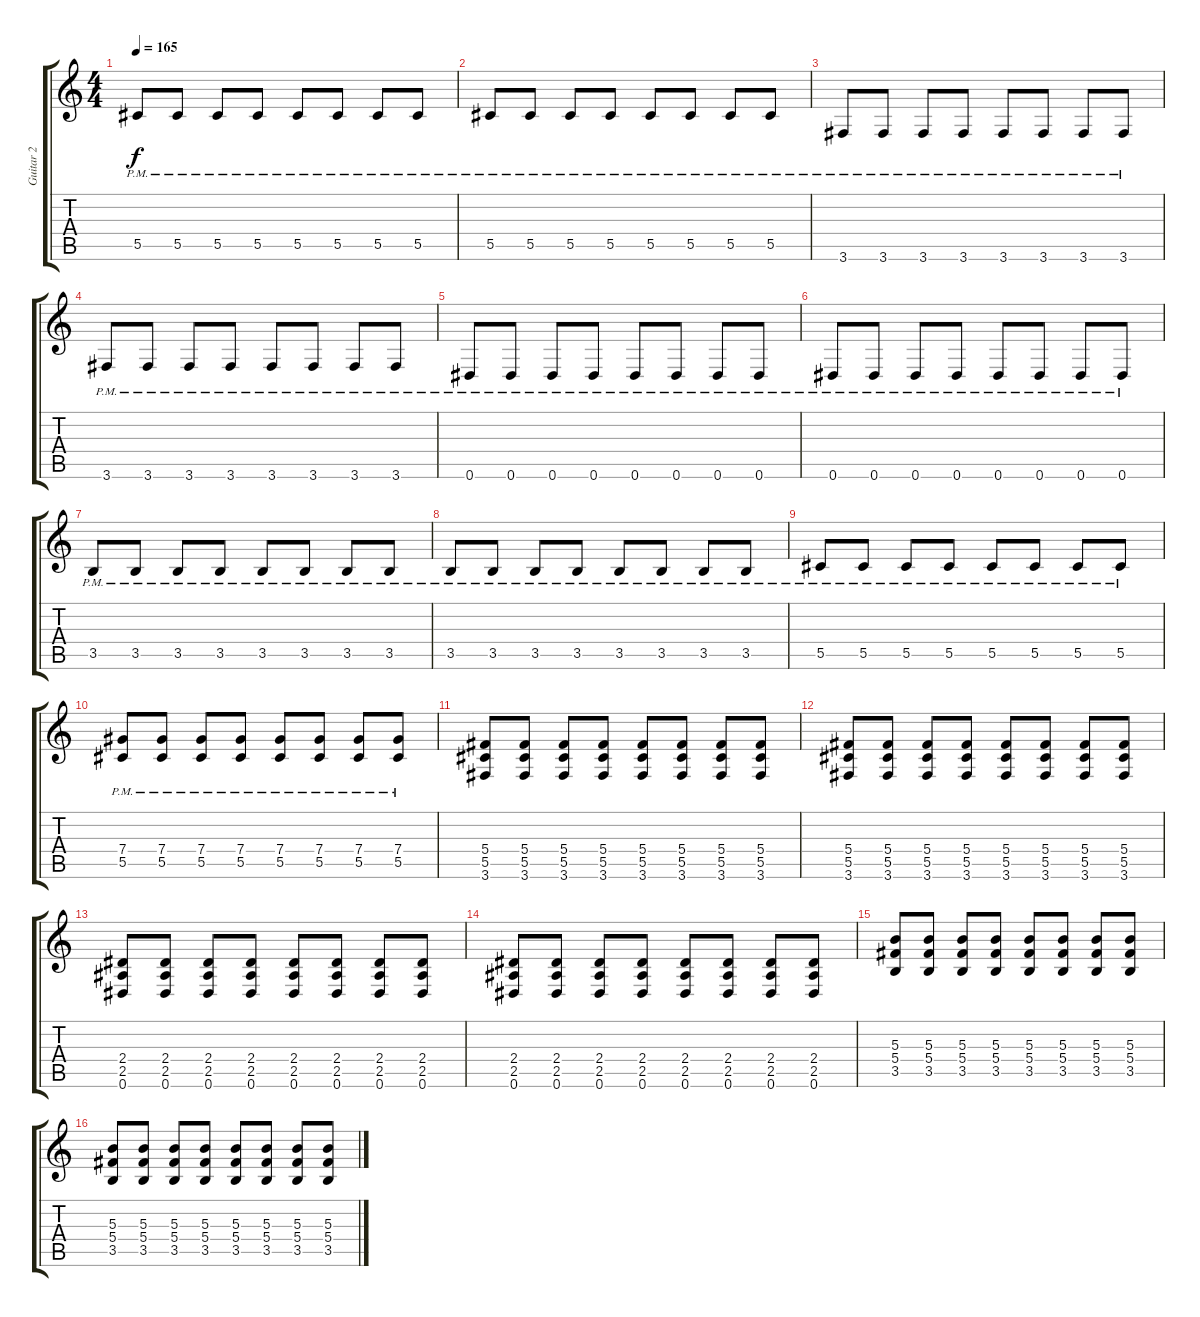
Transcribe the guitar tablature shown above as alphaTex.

\track ("Guitar 2" "Guitar 2") {instrument overdrivenguitar}
\staff {score tabs}
\tuning (Eb4 Bb3 Gb3 Db3 Ab2 Eb2) {hide}
\ts (4 4)
\tempo 165
\clef g2
\ks c
5.5{pm}.8{dy f} 5.5{pm}.8 5.5{pm}.8 5.5{pm}.8 5.5{pm}.8 5.5{pm}.8 5.5{pm}.8 5.5{pm}.8 |
5.5{pm}.8 5.5{pm}.8 5.5{pm}.8 5.5{pm}.8 5.5{pm}.8 5.5{pm}.8 5.5{pm}.8 5.5{pm}.8 |
3.6{pm}.8{volume 13} 3.6{pm}.8 3.6{pm}.8 3.6{pm}.8 3.6{pm}.8 3.6{pm}.8 3.6{pm}.8 3.6{pm}.8 |
3.6{pm}.8 3.6{pm}.8 3.6{pm}.8 3.6{pm}.8 3.6{pm}.8 3.6{pm}.8 3.6{pm}.8 3.6{pm}.8 |
0.6{pm}.8 0.6{pm}.8 0.6{pm}.8 0.6{pm}.8 0.6{pm}.8 0.6{pm}.8 0.6{pm}.8 0.6{pm}.8 |
0.6{pm}.8 0.6{pm}.8 0.6{pm}.8 0.6{pm}.8 0.6{pm}.8 0.6{pm}.8 0.6{pm}.8 0.6{pm}.8 |
3.5{pm}.8 3.5{pm}.8 3.5{pm}.8 3.5{pm}.8 3.5{pm}.8 3.5{pm}.8 3.5{pm}.8 3.5{pm}.8 |
3.5{pm}.8 3.5{pm}.8 3.5{pm}.8 3.5{pm}.8 3.5{pm}.8 3.5{pm}.8 3.5{pm}.8 3.5{pm}.8 |
5.5{pm}.8 5.5{pm}.8 5.5{pm}.8 5.5{pm}.8 5.5{pm}.8 5.5{pm}.8 5.5{pm}.8 5.5{pm}.8 |
(7.4 5.5{pm}).8 (7.4 5.5{pm}).8 (7.4 5.5{pm}).8 (7.4 5.5{pm}).8 (7.4 5.5{pm}).8 (7.4 5.5{pm}).8 (7.4 5.5{pm}).8 (7.4 5.5{pm}).8 |
(5.4 5.5 3.6).8 (5.4 5.5 3.6).8 (5.4 5.5 3.6).8 (5.4 5.5 3.6).8 (5.4 5.5 3.6).8 (5.4 5.5 3.6).8 (5.4 5.5 3.6).8 (5.4 5.5 3.6).8 |
(5.4 5.5 3.6).8 (5.4 5.5 3.6).8 (5.4 5.5 3.6).8 (5.4 5.5 3.6).8 (5.4 5.5 3.6).8 (5.4 5.5 3.6).8 (5.4 5.5 3.6).8 (5.4 5.5 3.6).8 |
(2.4 2.5 0.6).8 (2.4 2.5 0.6).8 (2.4 2.5 0.6).8 (2.4 2.5 0.6).8 (2.4 2.5 0.6).8 (2.4 2.5 0.6).8 (2.4 2.5 0.6).8 (2.4 2.5 0.6).8 |
(2.4 2.5 0.6).8 (2.4 2.5 0.6).8 (2.4 2.5 0.6).8 (2.4 2.5 0.6).8 (2.4 2.5 0.6).8 (2.4 2.5 0.6).8 (2.4 2.5 0.6).8 (2.4 2.5 0.6).8 |
(5.3 5.4 3.5).8 (5.3 5.4 3.5).8 (5.3 5.4 3.5).8 (5.3 5.4 3.5).8 (5.3 5.4 3.5).8 (5.3 5.4 3.5).8 (5.3 5.4 3.5).8 (5.3 5.4 3.5).8 |
(5.3 5.4 3.5).8 (5.3 5.4 3.5).8 (5.3 5.4 3.5).8 (5.3 5.4 3.5).8 (5.3 5.4 3.5).8 (5.3 5.4 3.5).8 (5.3 5.4 3.5).8 (5.3 5.4 3.5).8
